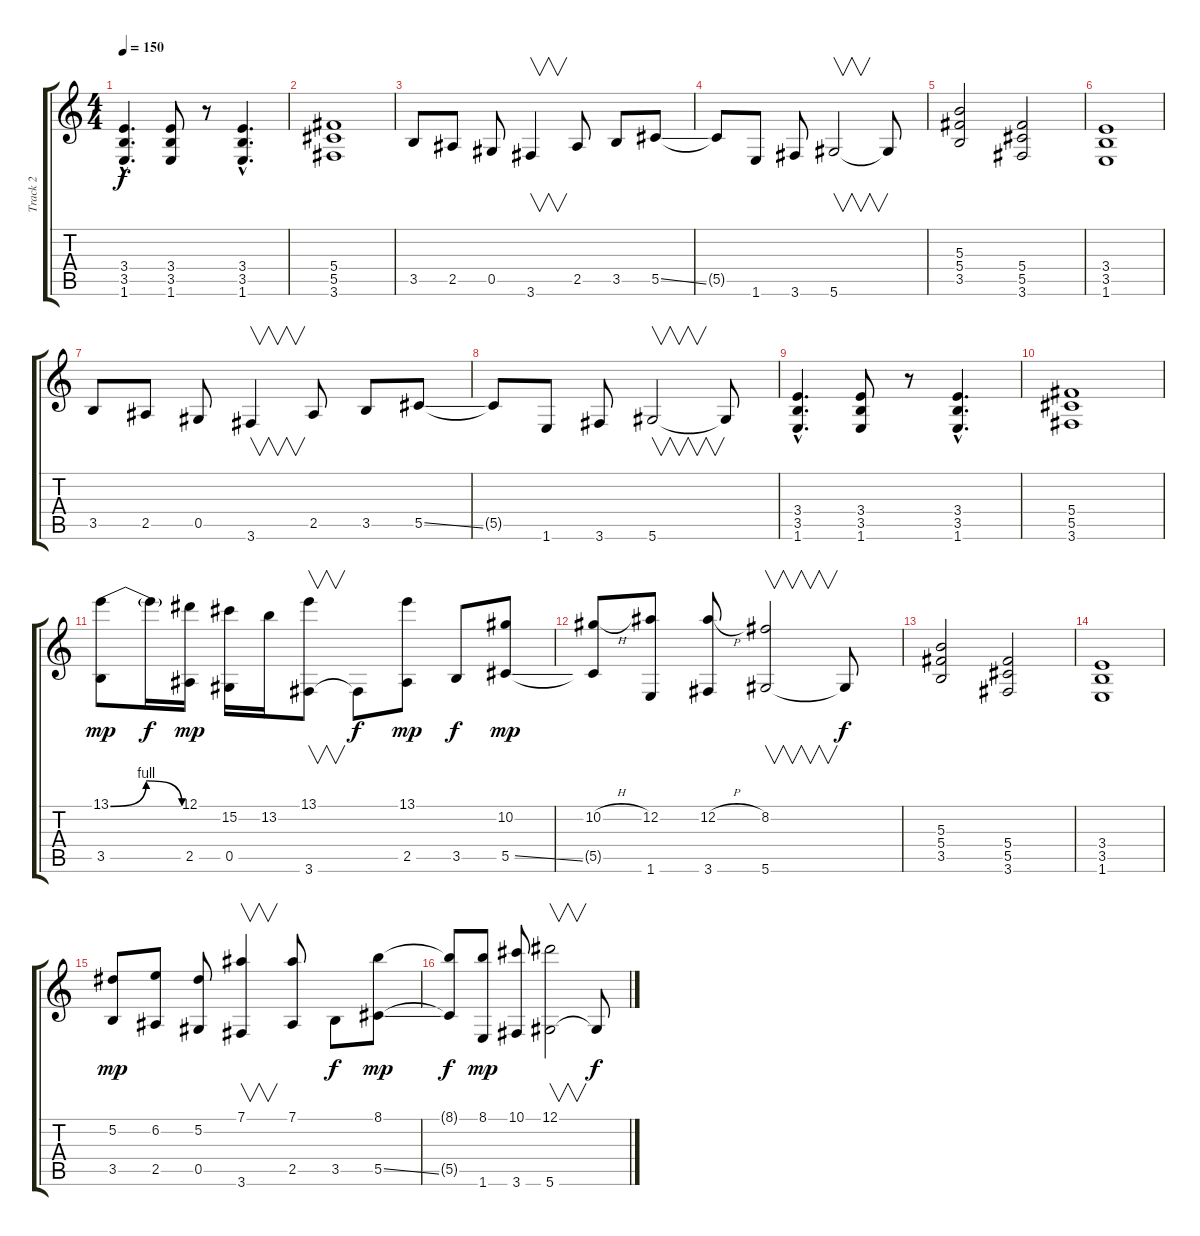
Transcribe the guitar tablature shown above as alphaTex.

\track ("Track 2" "Track 2") {instrument overdrivenguitar}
\staff {score tabs}
\tuning (Eb4 Bb3 Gb3 Db3 Ab2 Eb2) {hide}
\ts (4 4)
\tempo 150
\clef g2
\ks c
(3.4{hac} 3.5{hac} 1.6{hac}).4{d dy f} (3.4 3.5 1.6).8 r.8 (3.4{hac} 3.5{hac} 1.6{hac}).4{d} |
(5.4 5.5 3.6).1 |
3.5.8 2.5.8 0.5.8 3.6.4{v} 2.5.8 3.5.8 5.5{ss}.8 |
5.5{t}.8 1.6.8 3.6.8 5.6.2{v} 5.6{t}.8 |
(5.3 5.4 3.5).2 (5.4 5.5 3.6).2 |
(3.4 3.5 1.6).1 |
3.5.8 2.5.8 0.5.8 3.6.4{v} 2.5.8 3.5.8 5.5{ss}.8 |
5.5{t}.8 1.6.8 3.6.8 5.6.2{v} 5.6{t}.8 |
(3.4{hac} 3.5{hac} 1.6{hac}).4{d} (3.4 3.5 1.6).8 r.8 (3.4{hac} 3.5{hac} 1.6{hac}).4{d} |
(5.4 5.5 3.6).1 |
(13.1{be (bendrelease 0 0 15 4 30 4 60 0)} 3.5).8{dy mp volume 13 balance 8} 13.1{t}.16{dy f} (12.1 2.5).16{dy mp} (15.2 0.5).16 13.2.16 (13.1 3.6).8{v} 3.6{t}.8{dy f} (13.1 2.5).8{dy mp} 3.5.8{dy f} (10.2 5.5{ss}).8{dy mp} |
(10.2{h} 5.5{t}).8 (12.2 1.6).8 (12.2{h} 3.6).8 (8.2 5.6).2{v} 5.6{t}.8{dy f} |
(5.3 5.4 3.5).2 (5.4 5.5 3.6).2 |
(3.4 3.5 1.6).1 |
(5.2 3.5).8{dy mp} (6.2 2.5).8 (5.2 0.5).8 (7.1 3.6).4{v} (7.1 2.5).8 3.5.8{dy f} (8.1 5.5{ss}).8{dy mp} |
(8.1{t} 5.5{t}).8{dy f} (8.1 1.6).8{dy mp} (10.1 3.6).8 (12.1 5.6).2{v} 5.6{t}.8{dy f}
